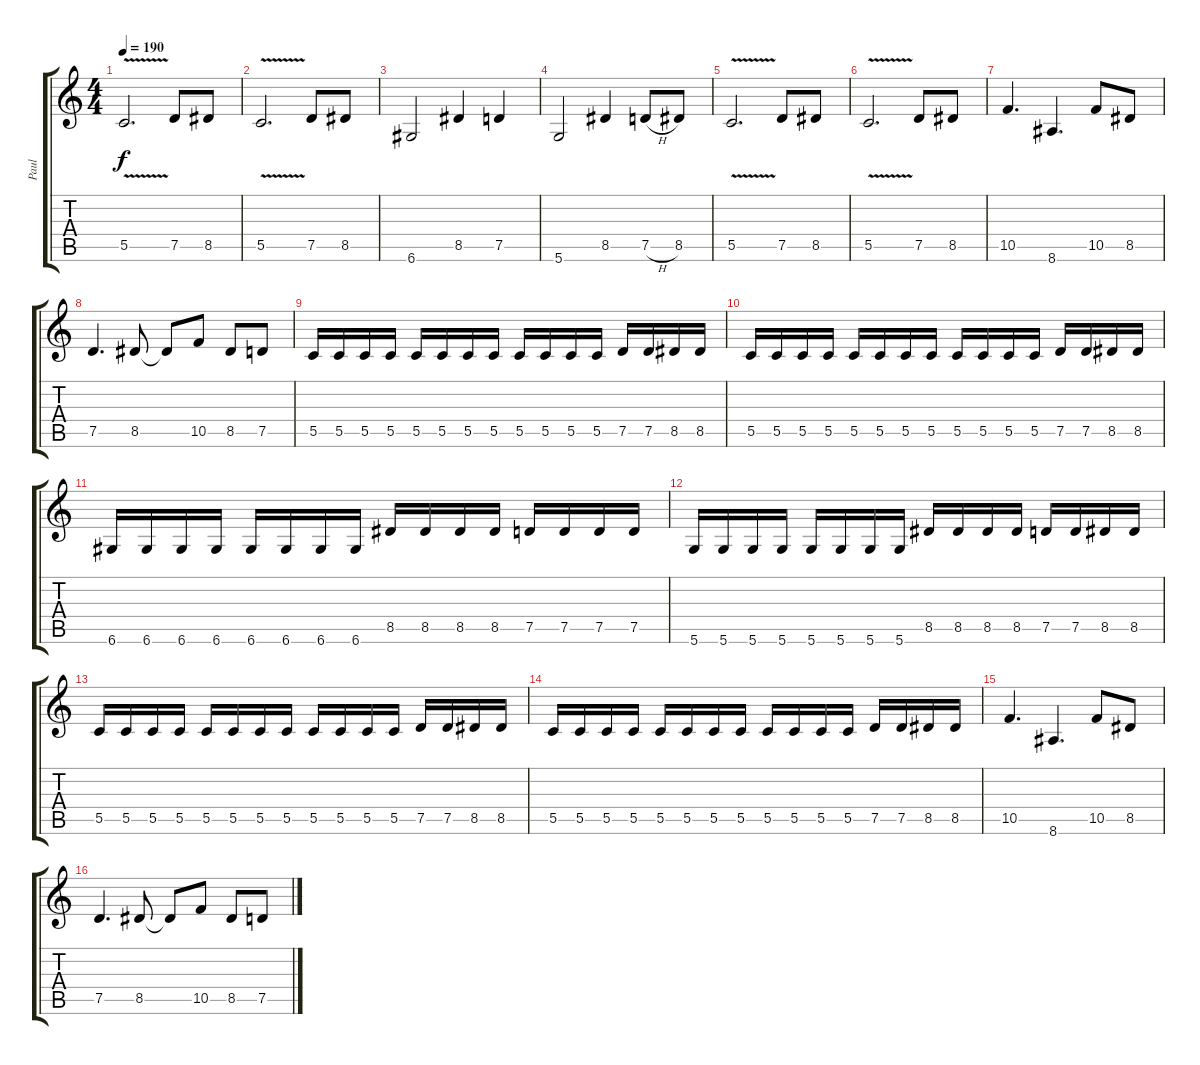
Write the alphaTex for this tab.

\track ("Paul" "Paul") {instrument distortionguitar}
\staff {score tabs}
\tuning (D4 A3 F3 C3 G2 D2) {hide}
\ts (4 4)
\tempo 190
\clef g2
\ks c
5.5{v}.2{d dy f} 7.5.8 8.5.8 |
5.5{v}.2{d} 7.5.8 8.5.8 |
6.6.2 8.5.4 7.5.4 |
5.6.2 8.5.4 7.5{h}.8 8.5.8 |
5.5{v}.2{d} 7.5.8 8.5.8 |
5.5{v}.2{d} 7.5.8 8.5.8 |
10.5.4{d} 8.6.4{d} 10.5.8 8.5.8 |
7.5.4{d} 8.5.8 8.5{t}.8 10.5.8 8.5.8 7.5.8 |
5.5.16 5.5.16 5.5.16 5.5.16 5.5.16 5.5.16 5.5.16 5.5.16 5.5.16 5.5.16 5.5.16 5.5.16 7.5.16 7.5.16 8.5.16 8.5.16 |
5.5.16 5.5.16 5.5.16 5.5.16 5.5.16 5.5.16 5.5.16 5.5.16 5.5.16 5.5.16 5.5.16 5.5.16 7.5.16 7.5.16 8.5.16 8.5.16 |
6.6.16 6.6.16 6.6.16 6.6.16 6.6.16 6.6.16 6.6.16 6.6.16 8.5.16 8.5.16 8.5.16 8.5.16 7.5.16 7.5.16 7.5.16 7.5.16 |
5.6.16 5.6.16 5.6.16 5.6.16 5.6.16 5.6.16 5.6.16 5.6.16 8.5.16 8.5.16 8.5.16 8.5.16 7.5.16 7.5.16 8.5.16 8.5.16 |
5.5.16 5.5.16 5.5.16 5.5.16 5.5.16 5.5.16 5.5.16 5.5.16 5.5.16 5.5.16 5.5.16 5.5.16 7.5.16 7.5.16 8.5.16 8.5.16 |
5.5.16 5.5.16 5.5.16 5.5.16 5.5.16 5.5.16 5.5.16 5.5.16 5.5.16 5.5.16 5.5.16 5.5.16 7.5.16 7.5.16 8.5.16 8.5.16 |
10.5.4{d} 8.6.4{d} 10.5.8 8.5.8 |
7.5.4{d} 8.5.8 8.5{t}.8 10.5.8 8.5.8 7.5.8
